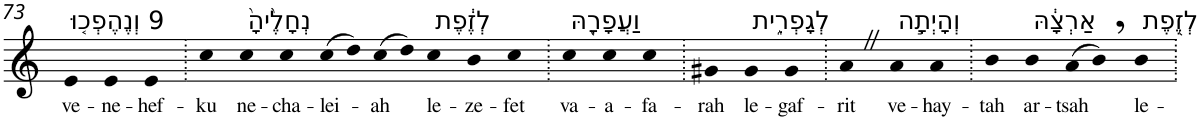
**kern	**text
*part1	*part1
*staff1	*staff1
*I"Piano	*
*I'Pno	*
!!LO:PB:g=z
*clefG2	*
*k[]	*
=73	=73
!LO:TX:a:t=9 וְנֶהֶפְכ֤וּ	!
!	!LO:LY:b
4e	ve-
!	!LO:LY:b
4e	-ne-
!	!LO:LY:b
4e	-hef-
=74.	=74.
!	!LO:LY:b
4cc	-ku
!LO:TX:a:t=נְחָלֶ֙יהָ֙	!
!	!LO:LY:b
4cc	ne-
!	!LO:LY:b
4cc	-cha-
!	!LO:LY:b
(8cc	-lei-
8dd)	.
!	!LO:LY:b
(8cc	-ah
8dd)	.
!LO:TX:a:t=לְזֶ֔פֶת	!
!	!LO:LY:b
4cc	le-
!	!LO:LY:b
4b	-ze-
!	!LO:LY:b
4cc	-fet
=75.	=75.
!LO:TX:a:t=וַעֲפָרָ֖הּ	!
!	!LO:LY:b
4cc	va-
!	!LO:LY:b
4cc	-a-
!	!LO:LY:b
4cc	-fa-
=76.	=76.
!	!LO:LY:b
4g#X	-rah
!LO:TX:a:t=לְגָפְרִ֑ית	!
!	!LO:LY:b
4g#	le-
!	!LO:LY:b
4g#	-gaf-
=77.	=77.
!	!LO:LY:b
4aZ	-rit
!LO:TX:a:t=וְהָיְתָ֣ה	!
!	!LO:LY:b
4a	ve-
!	!LO:LY:b
4a	-hay-
=78.	=78.
!	!LO:LY:b
4b	-tah
!LO:TX:a:t=אַרְצָ֔הּ	!
!	!LO:LY:b
4b	ar-
!	!LO:LY:b
(8a	-tsah
8b,)	.
!LO:TX:a:t=לְזֶ֖פֶת	!
!	!LO:LY:b
4b	le-
=.	=.
*-	*-
